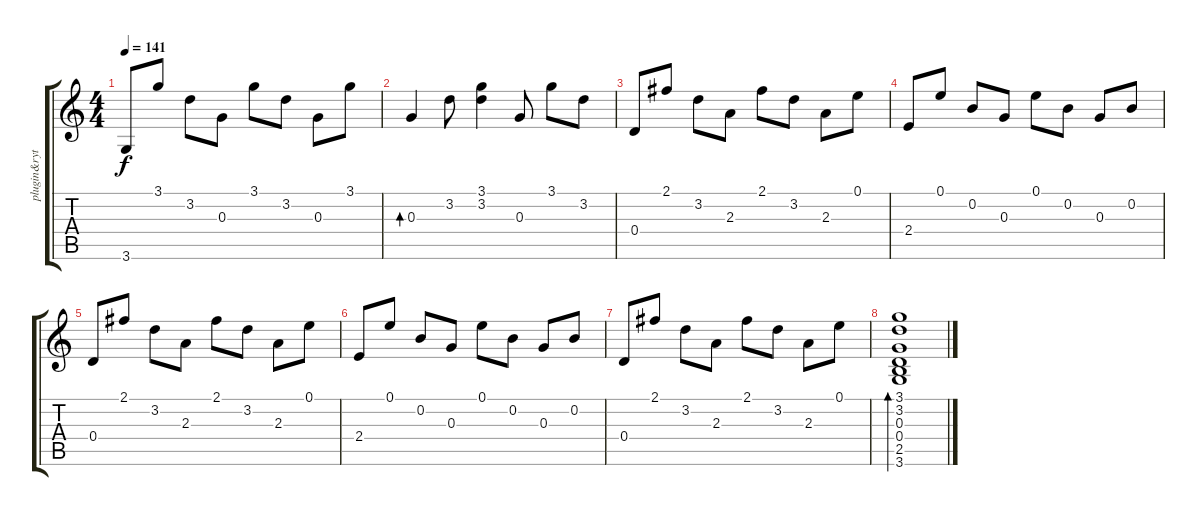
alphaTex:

\track ("plugin&rythm(SARUN)" "plugin&ryt") {instrument acousticguitarsteel}
\staff {score tabs}
\tuning (E4 B3 G3 D3 A2 E2) {hide}
\ts (4 4)
\tempo 141
\clef g2
\ks c
3.6.8{dy f} 3.1.8 3.2.8 0.3.8 3.1.8 3.2.8 0.3.8 3.1.8 |
0.3.4{bd 30} 3.2.8 (3.1 3.2).4 0.3.8 3.1.8 3.2.8 |
0.4.8 2.1.8 3.2.8 2.3.8 2.1.8 3.2.8 2.3.8 0.1.8 |
2.4.8 0.1.8 0.2.8 0.3.8 0.1.8 0.2.8 0.3.8 0.2.8 |
0.4.8 2.1.8 3.2.8 2.3.8 2.1.8 3.2.8 2.3.8 0.1.8 |
2.4.8 0.1.8 0.2.8 0.3.8 0.1.8 0.2.8 0.3.8 0.2.8 |
0.4.8 2.1.8 3.2.8 2.3.8 2.1.8 3.2.8 2.3.8 0.1.8 |
(3.1 3.2 0.3 0.4 2.5 3.6).1{bd 480}
